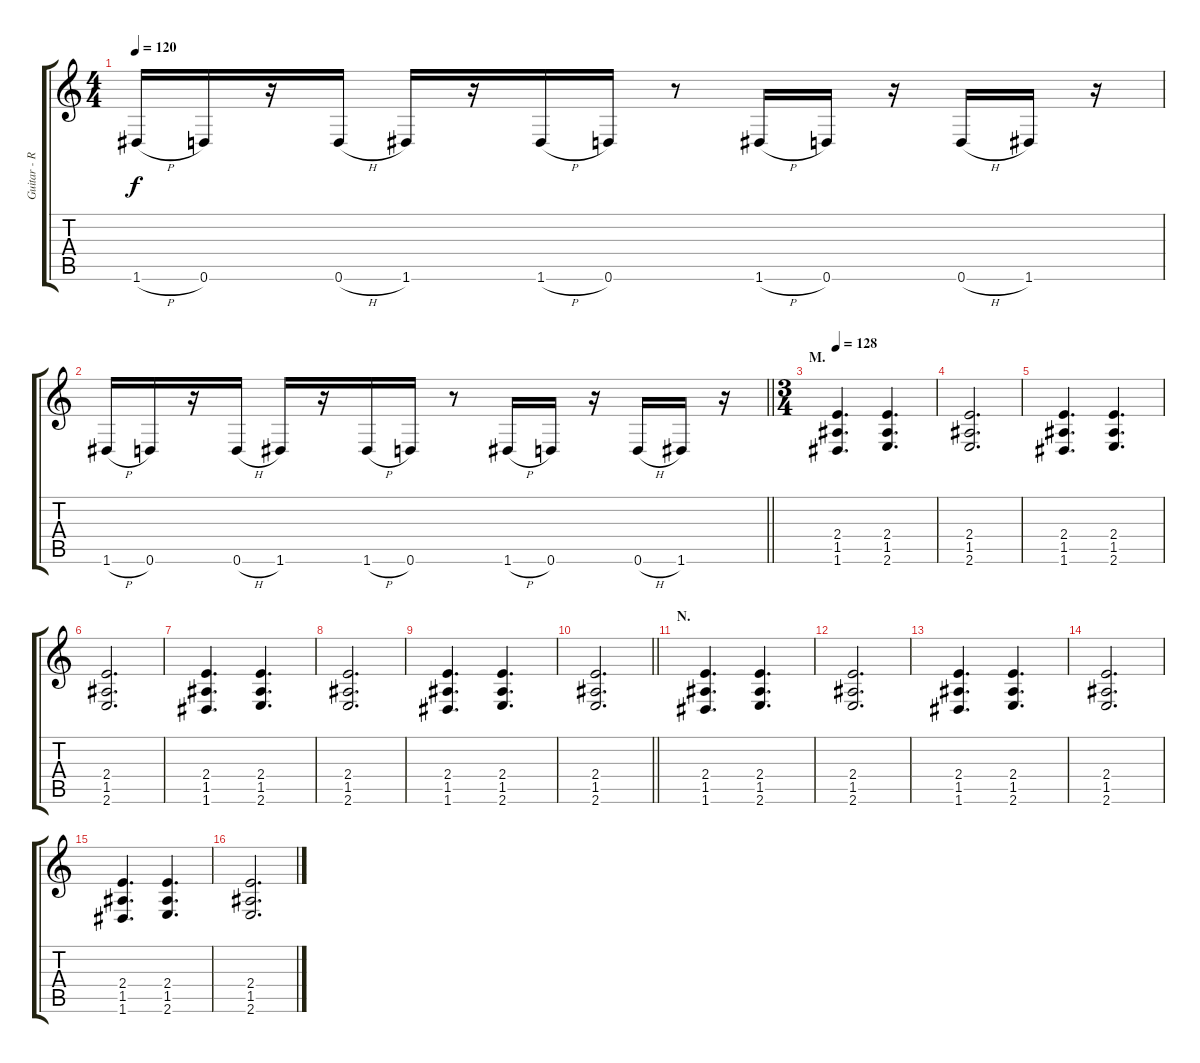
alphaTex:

\track ("Guitar - Right" "Guitar - R") {instrument distortionguitar}
\staff {score tabs}
\tuning (E4 B3 G3 D3 A2 D2) {hide}
\ts (4 4)
\tempo 120
\clef g2
\ks c
1.6{h}.16{dy f} 0.6.16 r.16 0.6{h}.16 1.6.16 r.16 1.6{h}.16 0.6.16 r.8 1.6{h}.16 0.6.16 r.16 0.6{h}.16 1.6.16 r.16 |
\barLineRight lightlight
1.6{h}.16 0.6.16 r.16 0.6{h}.16 1.6.16 r.16 1.6{h}.16 0.6.16 r.8 1.6{h}.16 0.6.16 r.16 0.6{h}.16 1.6.16 r.16 |
\ts (3 4)
\section ("" "M.")
\tempo 128
(2.4 1.5 1.6).4{d} (2.4 1.5 2.6).4{d} |
(2.4 1.5 2.6).2{d} |
(2.4 1.5 1.6).4{d} (2.4 1.5 2.6).4{d} |
(2.4 1.5 2.6).2{d} |
(2.4 1.5 1.6).4{d} (2.4 1.5 2.6).4{d} |
(2.4 1.5 2.6).2{d} |
(2.4 1.5 1.6).4{d} (2.4 1.5 2.6).4{d} |
\barLineRight lightlight
(2.4 1.5 2.6).2{d} |
\section ("" "N.")
(2.4 1.5 1.6).4{d} (2.4 1.5 2.6).4{d} |
(2.4 1.5 2.6).2{d} |
(2.4 1.5 1.6).4{d} (2.4 1.5 2.6).4{d} |
(2.4 1.5 2.6).2{d} |
(2.4 1.5 1.6).4{d} (2.4 1.5 2.6).4{d} |
(2.4 1.5 2.6).2{d}
